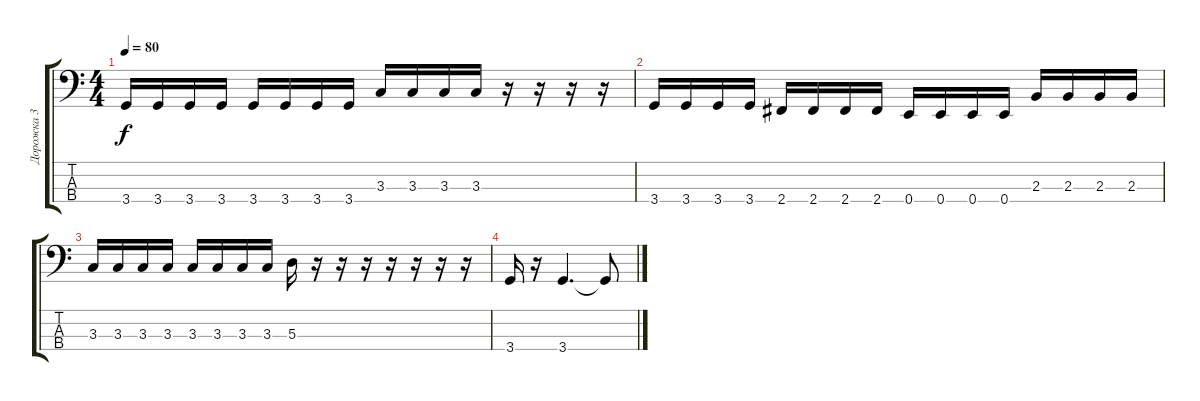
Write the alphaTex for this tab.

\track ("Дорожка 3" "Дорожка 3") {instrument electricbasspick}
\staff {score tabs}
\tuning (G2 D2 A1 E1) {hide}
\ts (4 4)
\tempo 80
\clef f4
\ks c
3.4.16{dy f} 3.4.16 3.4.16 3.4.16 3.4.16 3.4.16 3.4.16 3.4.16 3.3.16 3.3.16 3.3.16 3.3.16 r.16 r.16 r.16 r.16 |
3.4.16 3.4.16 3.4.16 3.4.16 2.4.16 2.4.16 2.4.16 2.4.16 0.4.16 0.4.16 0.4.16 0.4.16 2.3.16 2.3.16 2.3.16 2.3.16 |
3.3.16 3.3.16 3.3.16 3.3.16 3.3.16 3.3.16 3.3.16 3.3.16 5.3.16 r.16 r.16 r.16 r.16 r.16 r.16 r.16 |
3.4.16 r.16 3.4.4{d} 3.4{t}.8
